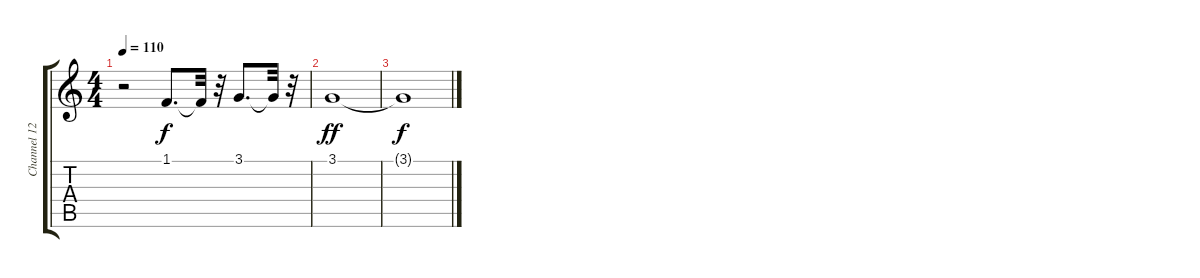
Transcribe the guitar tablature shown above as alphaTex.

\track ("Channel 12" "Channel 12") {instrument choiraahs}
\staff {score tabs}
\tuning (E4 B3 G3 D3 A2 E2) {hide}
\ts (4 4)
\tempo 110
\clef g2
\ks c
r.2{dy f} 1.1.8{d} 1.1{t}.32 r.32 3.1.8{d} 3.1{t}.32 r.32 |
3.1.1{dy ff} |
3.1{t}.1{dy f}
